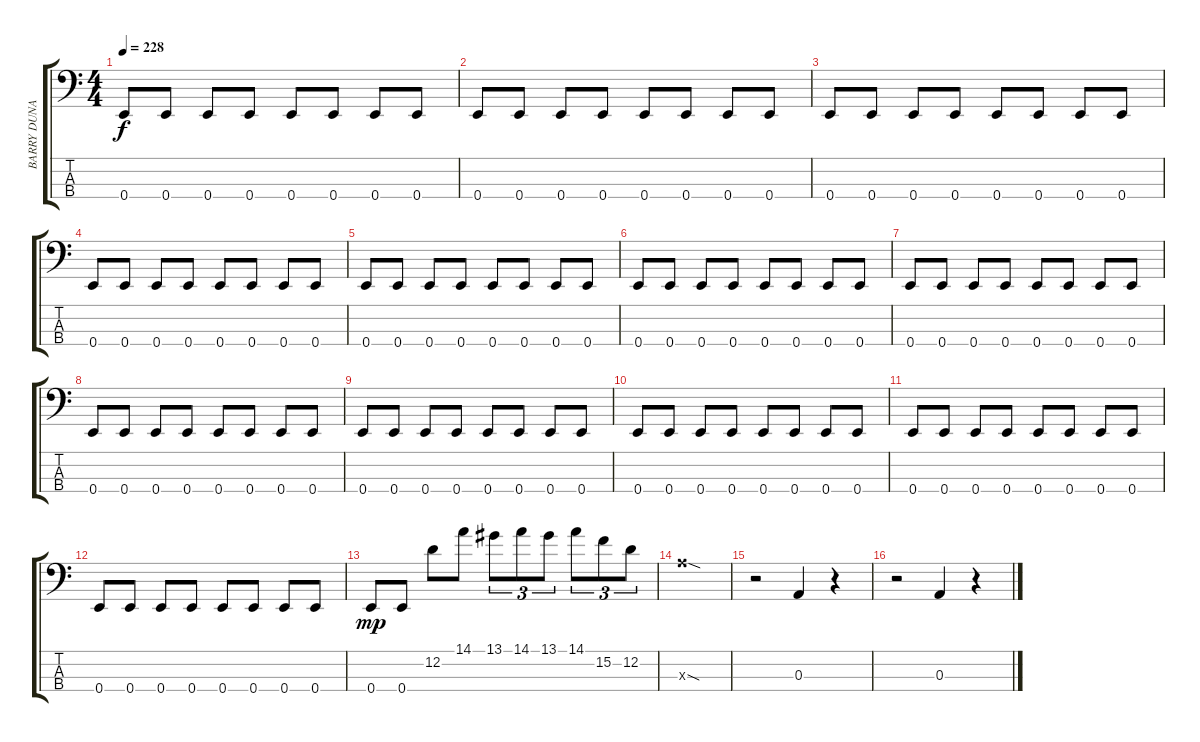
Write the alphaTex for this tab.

\track ("BARRY DUNAWAY" "BARRY DUNA") {instrument electricbassfinger}
\staff {score tabs}
\tuning (G2 D2 A1 E1) {hide}
\ts (4 4)
\tempo 228
\clef f4
\ks c
0.4.8{dy f} 0.4.8 0.4.8 0.4.8 0.4.8 0.4.8 0.4.8 0.4.8 |
0.4.8 0.4.8 0.4.8 0.4.8 0.4.8 0.4.8 0.4.8 0.4.8 |
0.4.8 0.4.8 0.4.8 0.4.8 0.4.8 0.4.8 0.4.8 0.4.8 |
0.4.8 0.4.8 0.4.8 0.4.8 0.4.8 0.4.8 0.4.8 0.4.8 |
0.4.8 0.4.8 0.4.8 0.4.8 0.4.8 0.4.8 0.4.8 0.4.8 |
0.4.8 0.4.8 0.4.8 0.4.8 0.4.8 0.4.8 0.4.8 0.4.8 |
0.4.8 0.4.8 0.4.8 0.4.8 0.4.8 0.4.8 0.4.8 0.4.8 |
0.4.8 0.4.8 0.4.8 0.4.8 0.4.8 0.4.8 0.4.8 0.4.8 |
0.4.8 0.4.8 0.4.8 0.4.8 0.4.8 0.4.8 0.4.8 0.4.8 |
0.4.8 0.4.8 0.4.8 0.4.8 0.4.8 0.4.8 0.4.8 0.4.8 |
0.4.8 0.4.8 0.4.8 0.4.8 0.4.8 0.4.8 0.4.8 0.4.8 |
0.4.8 0.4.8 0.4.8 0.4.8 0.4.8 0.4.8 0.4.8 0.4.8 |
0.4.8{dy mp} 0.4.8 12.2.8 14.1.8 13.1.8{tu (3 2)} 14.1.8{tu (3 2)} 13.1.8{tu (3 2)} 14.1.8{tu (3 2)} 15.2.8{tu (3 2)} 12.2.8{tu (3 2)} |
12.3{sod x}.1 |
r.2 0.3.4 r.4 |
r.2 0.3.4 r.4
